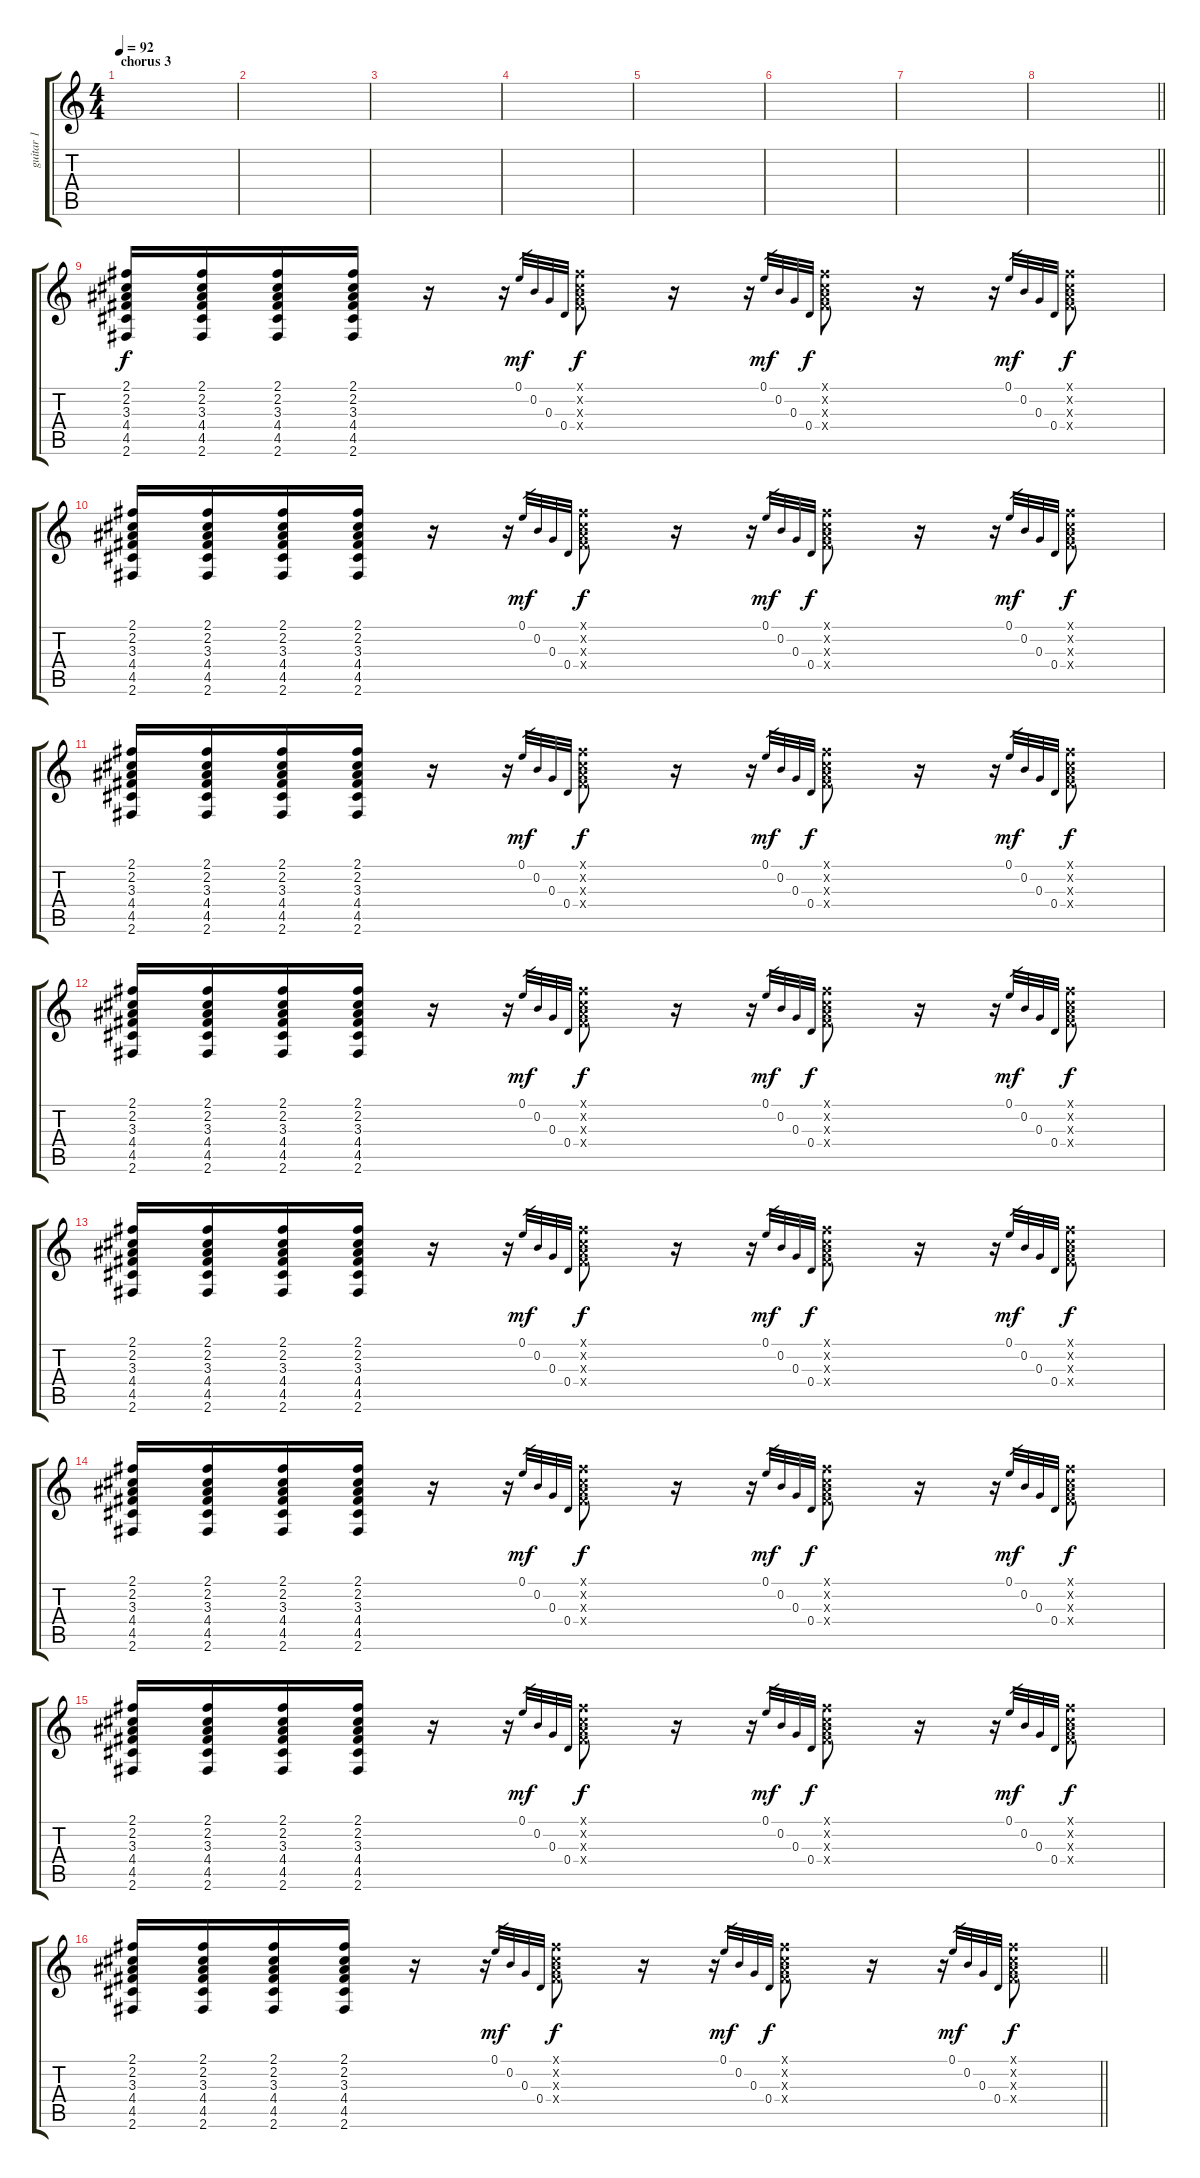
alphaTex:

\track ("guitar 1" "guitar 1") {instrument overdrivenguitar}
\staff {score tabs}
\tuning (E4 B3 G3 D3 A2 E2) {hide}
\ts (4 4)
\section ("" "chorus 3")
\tempo 92
\clef g2
\ks c
|
|
|
|
|
|
|
\barLineRight lightlight
|
(2.1 2.2 3.3 4.4 4.5 2.6).16{volume 14} (2.1 2.2 3.3 4.4 4.5 2.6).16 (2.1 2.2 3.3 4.4 4.5 2.6).16 (2.1 2.2 3.3 4.4 4.5 2.6).16 r.16 r.16 0.1.32{gr dy mf} 0.2.32{gr} 0.3.32{gr} 0.4.32{gr} (2.1{x} 2.2{x} 3.3{x} 4.4{x}).8{dy f} r.16 r.16 0.1.32{gr dy mf} 0.2.32{gr} 0.3.32{gr} 0.4.32{gr dy f} (2.1{x} 2.2{x} 3.3{x} 4.4{x}).8 r.16 r.16 0.1.32{gr dy mf} 0.2.32{gr} 0.3.32{gr} 0.4.32{gr} (2.1{x} 2.2{x} 3.3{x} 4.4{x}).8{dy f} |
(2.1 2.2 3.3 4.4 4.5 2.6).16 (2.1 2.2 3.3 4.4 4.5 2.6).16 (2.1 2.2 3.3 4.4 4.5 2.6).16 (2.1 2.2 3.3 4.4 4.5 2.6).16 r.16 r.16 0.1.32{gr dy mf} 0.2.32{gr} 0.3.32{gr} 0.4.32{gr} (2.1{x} 2.2{x} 3.3{x} 4.4{x}).8{dy f} r.16 r.16 0.1.32{gr dy mf} 0.2.32{gr} 0.3.32{gr} 0.4.32{gr dy f} (2.1{x} 2.2{x} 3.3{x} 4.4{x}).8 r.16 r.16 0.1.32{gr dy mf} 0.2.32{gr} 0.3.32{gr} 0.4.32{gr} (2.1{x} 2.2{x} 3.3{x} 4.4{x}).8{dy f} |
(2.1 2.2 3.3 4.4 4.5 2.6).16 (2.1 2.2 3.3 4.4 4.5 2.6).16 (2.1 2.2 3.3 4.4 4.5 2.6).16 (2.1 2.2 3.3 4.4 4.5 2.6).16 r.16 r.16 0.1.32{gr dy mf} 0.2.32{gr} 0.3.32{gr} 0.4.32{gr} (2.1{x} 2.2{x} 3.3{x} 4.4{x}).8{dy f} r.16 r.16 0.1.32{gr dy mf} 0.2.32{gr} 0.3.32{gr} 0.4.32{gr dy f} (2.1{x} 2.2{x} 3.3{x} 4.4{x}).8 r.16 r.16 0.1.32{gr dy mf} 0.2.32{gr} 0.3.32{gr} 0.4.32{gr} (2.1{x} 2.2{x} 3.3{x} 4.4{x}).8{dy f} |
(2.1 2.2 3.3 4.4 4.5 2.6).16 (2.1 2.2 3.3 4.4 4.5 2.6).16 (2.1 2.2 3.3 4.4 4.5 2.6).16 (2.1 2.2 3.3 4.4 4.5 2.6).16 r.16 r.16 0.1.32{gr dy mf} 0.2.32{gr} 0.3.32{gr} 0.4.32{gr} (2.1{x} 2.2{x} 3.3{x} 4.4{x}).8{dy f} r.16 r.16 0.1.32{gr dy mf} 0.2.32{gr} 0.3.32{gr} 0.4.32{gr dy f} (2.1{x} 2.2{x} 3.3{x} 4.4{x}).8 r.16 r.16 0.1.32{gr dy mf} 0.2.32{gr} 0.3.32{gr} 0.4.32{gr} (2.1{x} 2.2{x} 3.3{x} 4.4{x}).8{dy f} |
(2.1 2.2 3.3 4.4 4.5 2.6).16 (2.1 2.2 3.3 4.4 4.5 2.6).16 (2.1 2.2 3.3 4.4 4.5 2.6).16 (2.1 2.2 3.3 4.4 4.5 2.6).16 r.16 r.16 0.1.32{gr dy mf} 0.2.32{gr} 0.3.32{gr} 0.4.32{gr} (2.1{x} 2.2{x} 3.3{x} 4.4{x}).8{dy f} r.16 r.16 0.1.32{gr dy mf} 0.2.32{gr} 0.3.32{gr} 0.4.32{gr dy f} (2.1{x} 2.2{x} 3.3{x} 4.4{x}).8 r.16 r.16 0.1.32{gr dy mf} 0.2.32{gr} 0.3.32{gr} 0.4.32{gr} (2.1{x} 2.2{x} 3.3{x} 4.4{x}).8{dy f} |
(2.1 2.2 3.3 4.4 4.5 2.6).16 (2.1 2.2 3.3 4.4 4.5 2.6).16 (2.1 2.2 3.3 4.4 4.5 2.6).16 (2.1 2.2 3.3 4.4 4.5 2.6).16 r.16 r.16 0.1.32{gr dy mf} 0.2.32{gr} 0.3.32{gr} 0.4.32{gr} (2.1{x} 2.2{x} 3.3{x} 4.4{x}).8{dy f} r.16 r.16 0.1.32{gr dy mf} 0.2.32{gr} 0.3.32{gr} 0.4.32{gr dy f} (2.1{x} 2.2{x} 3.3{x} 4.4{x}).8 r.16 r.16 0.1.32{gr dy mf} 0.2.32{gr} 0.3.32{gr} 0.4.32{gr} (2.1{x} 2.2{x} 3.3{x} 4.4{x}).8{dy f} |
(2.1 2.2 3.3 4.4 4.5 2.6).16 (2.1 2.2 3.3 4.4 4.5 2.6).16 (2.1 2.2 3.3 4.4 4.5 2.6).16 (2.1 2.2 3.3 4.4 4.5 2.6).16 r.16 r.16 0.1.32{gr dy mf} 0.2.32{gr} 0.3.32{gr} 0.4.32{gr} (2.1{x} 2.2{x} 3.3{x} 4.4{x}).8{dy f} r.16 r.16 0.1.32{gr dy mf} 0.2.32{gr} 0.3.32{gr} 0.4.32{gr dy f} (2.1{x} 2.2{x} 3.3{x} 4.4{x}).8 r.16 r.16 0.1.32{gr dy mf} 0.2.32{gr} 0.3.32{gr} 0.4.32{gr} (2.1{x} 2.2{x} 3.3{x} 4.4{x}).8{dy f} |
\barLineRight lightlight
(2.1 2.2 3.3 4.4 4.5 2.6).16 (2.1 2.2 3.3 4.4 4.5 2.6).16 (2.1 2.2 3.3 4.4 4.5 2.6).16 (2.1 2.2 3.3 4.4 4.5 2.6).16 r.16 r.16 0.1.32{gr dy mf} 0.2.32{gr} 0.3.32{gr} 0.4.32{gr} (2.1{x} 2.2{x} 3.3{x} 4.4{x}).8{dy f} r.16 r.16 0.1.32{gr dy mf} 0.2.32{gr} 0.3.32{gr} 0.4.32{gr dy f} (2.1{x} 2.2{x} 3.3{x} 4.4{x}).8 r.16 r.16 0.1.32{gr dy mf} 0.2.32{gr} 0.3.32{gr} 0.4.32{gr} (2.1{x} 2.2{x} 3.3{x} 4.4{x}).8{dy f}
